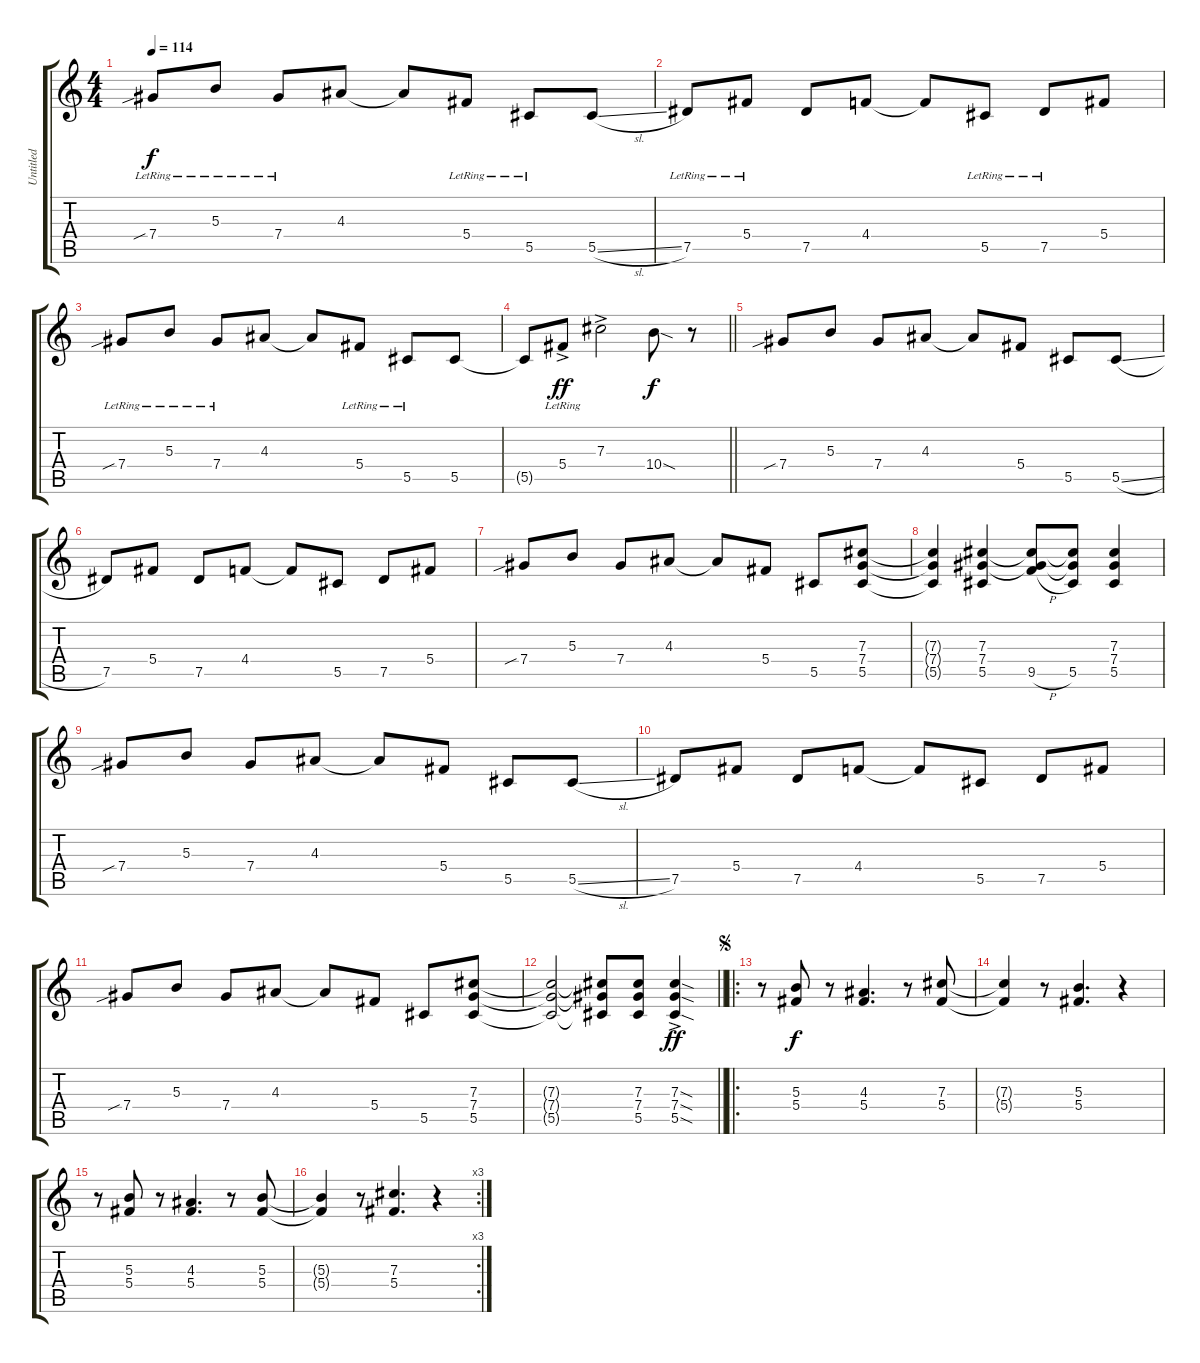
\track ("Untitled" "Untitled") {instrument electricguitarclean}
\staff {score tabs}
\tuning (Eb4 Bb3 Gb3 Db3 Ab2 Db2) {hide}
\ts (4 4)
\tempo 114
\clef g2
\ks c
7.4{sib lr}.8{dy f instrument electricguitarclean} 5.3{lr}.8 7.4{lr}.8 4.3.8 4.3{t}.8 5.4{lr}.8 5.5{lr}.8 5.5{sl}.8 |
7.5{lr}.8 5.4{lr}.8 7.5.8 4.4.8 4.4{t}.8 5.5{lr}.8 7.5{lr}.8 5.4.8 |
7.4{sib lr}.8 5.3{lr}.8 7.4{lr}.8 4.3.8 4.3{t}.8 5.4{lr}.8 5.5{lr}.8 5.5.8 |
\barLineRight lightlight
5.5{t}.8 5.4{ac lr}.8{dy ff} 7.3{ac}.2 10.4{sod}.8{dy f} r.8 |
7.4{sib}.8 5.3.8 7.4.8 4.3.8 4.3{t}.8 5.4.8 5.5.8 5.5{sl}.8 |
7.5.8 5.4.8 7.5.8 4.4.8 4.4{t}.8 5.5.8 7.5.8 5.4.8 |
7.4{sib}.8 5.3.8 7.4.8 4.3.8 4.3{t}.8 5.4.8 5.5.8 (7.3 7.4 5.5).8 |
(7.3{t} 7.4{t} 5.5{t}).4 (7.3 7.4 5.5).4 (7.3{t} 7.4{t} 9.5{h}).8 (7.3{t} 7.4{t} 5.5).8 (7.3 7.4 5.5).4 |
7.4{sib}.8 5.3.8 7.4.8 4.3.8 4.3{t}.8 5.4.8 5.5.8 5.5{sl}.8 |
7.5.8 5.4.8 7.5.8 4.4.8 4.4{t}.8 5.5.8 7.5.8 5.4.8 |
7.4{sib}.8 5.3.8 7.4.8 4.3.8 4.3{t}.8 5.4.8 5.5.8 (7.3 7.4 5.5).8 |
\barLineRight lightlight
(7.3{t} 7.4{t} 5.5{t}).2 (7.3{t} 7.4{t} 5.5{t}).8 (7.3 7.4 5.5).8 (7.3{sod ac} 7.4{sod ac} 5.5{sod ac}).4{dy ff} |
\ro
\jump segno
r.8 (5.3 5.4).8{dy f} r.8 (4.3 5.4).4{d} r.8 (7.3 5.4).8 |
(7.3{t} 5.4{t}).4 r.8 (5.3 5.4).4{d} r.4 |
r.8 (5.3 5.4).8 r.8 (4.3 5.4).4{d} r.8 (5.3 5.4).8 |
\rc 3
(5.3{t} 5.4{t}).4 r.8 (7.3 5.4).4{d} r.4
